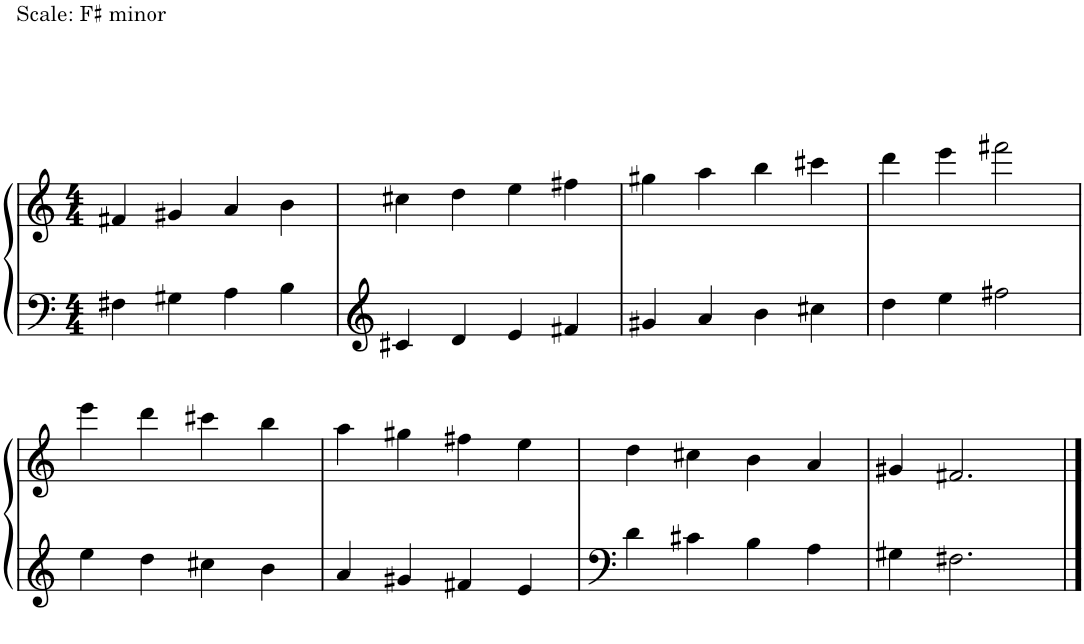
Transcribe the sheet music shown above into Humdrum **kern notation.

**kern	**kern
*part1	*part1
*staff2	*staff1
*I"Piano	*
*I'Pno.	*
!!LO:PB:g=z
*clefG2	*clefG2
*k[]	*k[]
*M4/4	*M4/4
=1	=1
!	!LO:TX:a:t=Scale&colon; F♯ minor
!LO:TX:a:t=Scale&colon; F♯ minor	!
4F#X\	4f#X/
4G#X\	4g#X/
4A\	4a/
4B\	4b\
=2	=2
4c#X/	4cc#X\
4d/	4dd\
4e/	4ee\
4f#X/	4ff#X\
=3	=3
4g#X/	4gg#X\
4a/	4aa\
4b\	4bb\
4cc#X\	4ccc#X\
=4	=4
4dd\	4ddd\
4ee\	4eee\
2ff#X\	2fff#X\
!!LO:LB:g=z
=5	=5
4ee\	4eee\
4dd\	4ddd\
4cc#X\	4ccc#X\
4b\	4bb\
=6	=6
4a/	4aa\
4g#X/	4gg#X\
4f#X/	4ff#X\
4e/	4ee\
=7	=7
4d\	4dd\
4c#X\	4cc#X\
4B\	4b\
4A\	4a/
=8	=8
4G#X\	4g#X/
2.F#X\	2.f#X/
==	==
*-	*-
